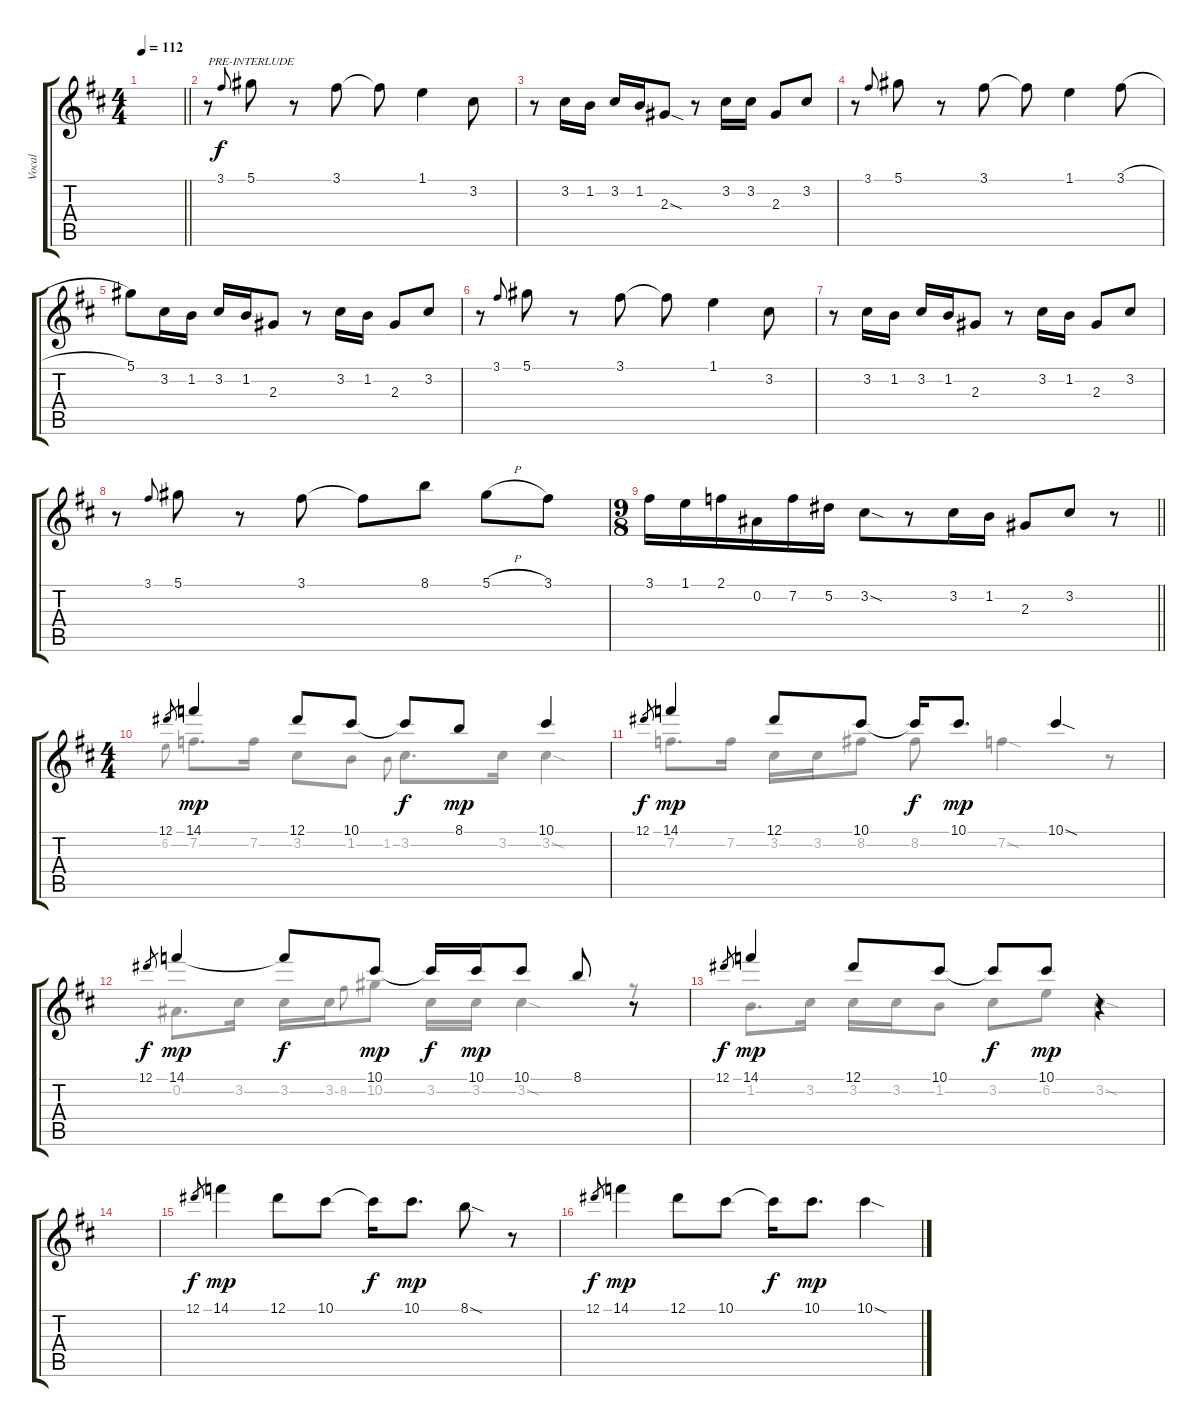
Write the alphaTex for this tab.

\track ("Vocal" "Vocal") {instrument electricguitarjazz}
\staff {score tabs}
\tuning (Eb4 Bb3 Gb3 Db3 Ab2 Eb2) {hide}
\voice
\ts (4 4)
\tempo 112
\clef g2
\barLineRight lightlight
\ks d
|
r.8{txt "PRE-INTERLUDE"} 3.1.8{gr onbeat} 5.1.8 r.8 3.1.8 3.1{t}.8 1.1.4 3.2.8 |
r.8 3.2.16 1.2.16 3.2.16 1.2.16 2.3{sod}.8 r.8 3.2.16 3.2.16 2.3.8 3.2.8 |
r.8 3.1.8{gr onbeat} 5.1.8 r.8 3.1.8 3.1{t}.8 1.1.4 3.1{h}.8 |
5.1.8 3.2.16 1.2.16 3.2.16 1.2.16 2.3.8 r.8 3.2.16 1.2.16 2.3.8 3.2.8 |
r.8 3.1.8{gr onbeat} 5.1.8 r.8 3.1.8 3.1{t}.8 1.1.4 3.2.8 |
r.8 3.2.16 1.2.16 3.2.16 1.2.16 2.3.8 r.8 3.2.16 1.2.16 2.3.8 3.2.8 |
r.8 3.1.8{gr onbeat} 5.1.8 r.8 3.1.8 3.1{t}.8 8.1.8 5.1{h}.8 3.1.8 |
\ts (9 8)
\barLineRight lightlight
3.1.16 1.1.16 2.1.16 0.2.16 7.2.16 5.2.16 3.2{sod}.8 r.8 3.2.16 1.2.16 2.3.8 3.2.8 r.8 |
\ts (4 4)
12.1.8{gr} 14.1.4{dy mp} 12.1.8 10.1.8 10.1{t}.8{dy f} 8.1.8{dy mp} 10.1.4 |
12.1.8{gr dy f} 14.1.4{dy mp} 12.1.8 10.1.8 10.1{t}.16{dy f} 10.1.8{d dy mp} 10.1{sod}.4 |
12.1.8{gr dy f} 14.1.4{dy mp} 14.1{t}.8{dy f} 10.1.8{dy mp} 10.1{t}.16{dy f} 10.1.16{dy mp} 10.1.8 8.1.8 r.8 |
12.1.8{gr dy f} 14.1.4{dy mp} 12.1.8 10.1.8 10.1{t}.8{dy f} 10.1.8{dy mp} r.4 |
|
12.1.8{gr dy f} 14.1.4{dy mp} 12.1.8 10.1.8 10.1{t}.16{dy f} 10.1.8{d dy mp} 8.1{sod}.8 r.8 |
12.1.8{gr dy f} 14.1.4{dy mp} 12.1.8 10.1.8 10.1{t}.16{dy f} 10.1.8{d dy mp} 10.1{sod}.4
\voice
\clef g2
\ottava regular
\simile none
\barLineRight lightlight
\ks d
|
|
|
|
|
|
|
|
\barLineRight lightlight
|
6.2.8{gr onbeat} 7.2.8{d} 7.2.16 3.2.8 1.2.8 1.2.8{gr onbeat} 3.2.8{d} 3.2.16 3.2{sod}.4 |
7.2.8{d} 7.2.16 3.2.16 3.2.16 8.2.8 8.2.8 7.2{sod}.4 r.8 |
0.2.8{d} 3.2.16 3.2.16 3.2.16 8.2.8{gr onbeat} 10.2.8 3.2.16 3.2.16 3.2{sod}.4 r.8 |
1.2.8{d} 3.2.16 3.2.16 3.2.16 1.2.8 3.2.8 6.2.8 3.2{sod}.4 |
|
|
